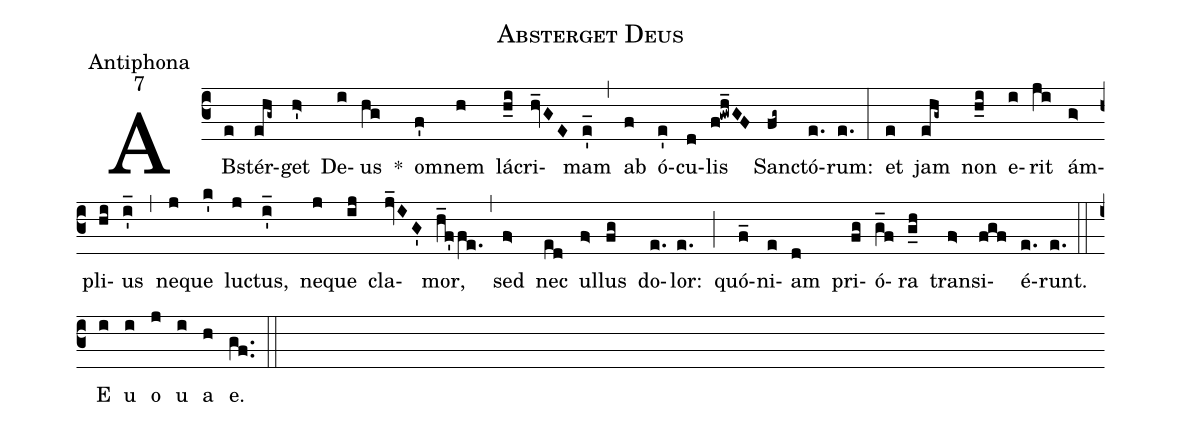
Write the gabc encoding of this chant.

name:Absterget Deus;
office-part:Antiphona;
mode:7;
%%
(c3) AB(e)stér(ehg~)get(h>') De(i)us(hg) *() o(f')mnem(h) lá(h_i)cri(hv_GE)mam(e'_) (,) ab(f) ó(e')cu(d)lis(f!gwh_GF) San(fg~)ctó(e.)rum:(e.) (:) et(e) jam(ehg~) non(h_i) e(i)rit(ji) ám(g>)pli(hi)us(i'_) (,) ne(j)que(k') lu(j)ctus,(i'_) ne(j)que(ij) cla(jv_IG')mor,(h_f'fe.) (,) sed(f>) nec(ed) ul(f>)lus(fg) do(e.)lor:(e.) (;) quó(f_)ni(e)am(d) pri(fg)ó(g_f)ra(g_h) tran(f>)si(fgf)é(e.)runt.(e.) (::) E(i) u(i) o(j) u(i) a(h) e.(gf..) (::)
